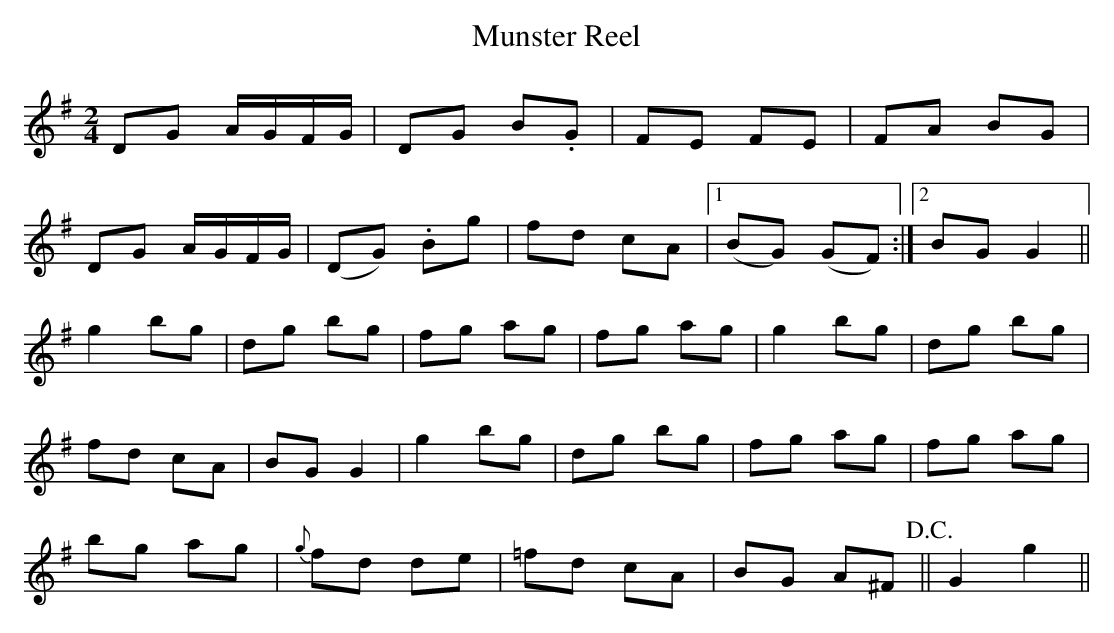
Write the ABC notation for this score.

X:1
T:Munster Reel
M:2/4
L:1/8
K:G
DG A/G/F/G/|DG B.G|FE FE|FA BG|
DG A/G/F/G/|(DG) .Bg|fd cA|1 (BG) (GF):|2 BG G2||
g2 bg|dg bg|fg ag|fg ag|g2 bg|dg bg|
fd cA|BG G2|g2 bg| dg bg|fg ag|fg ag|
bg ag|{g}fd de|=fd cA|BG A^F!D.C.!||!Fine!G2g2||
